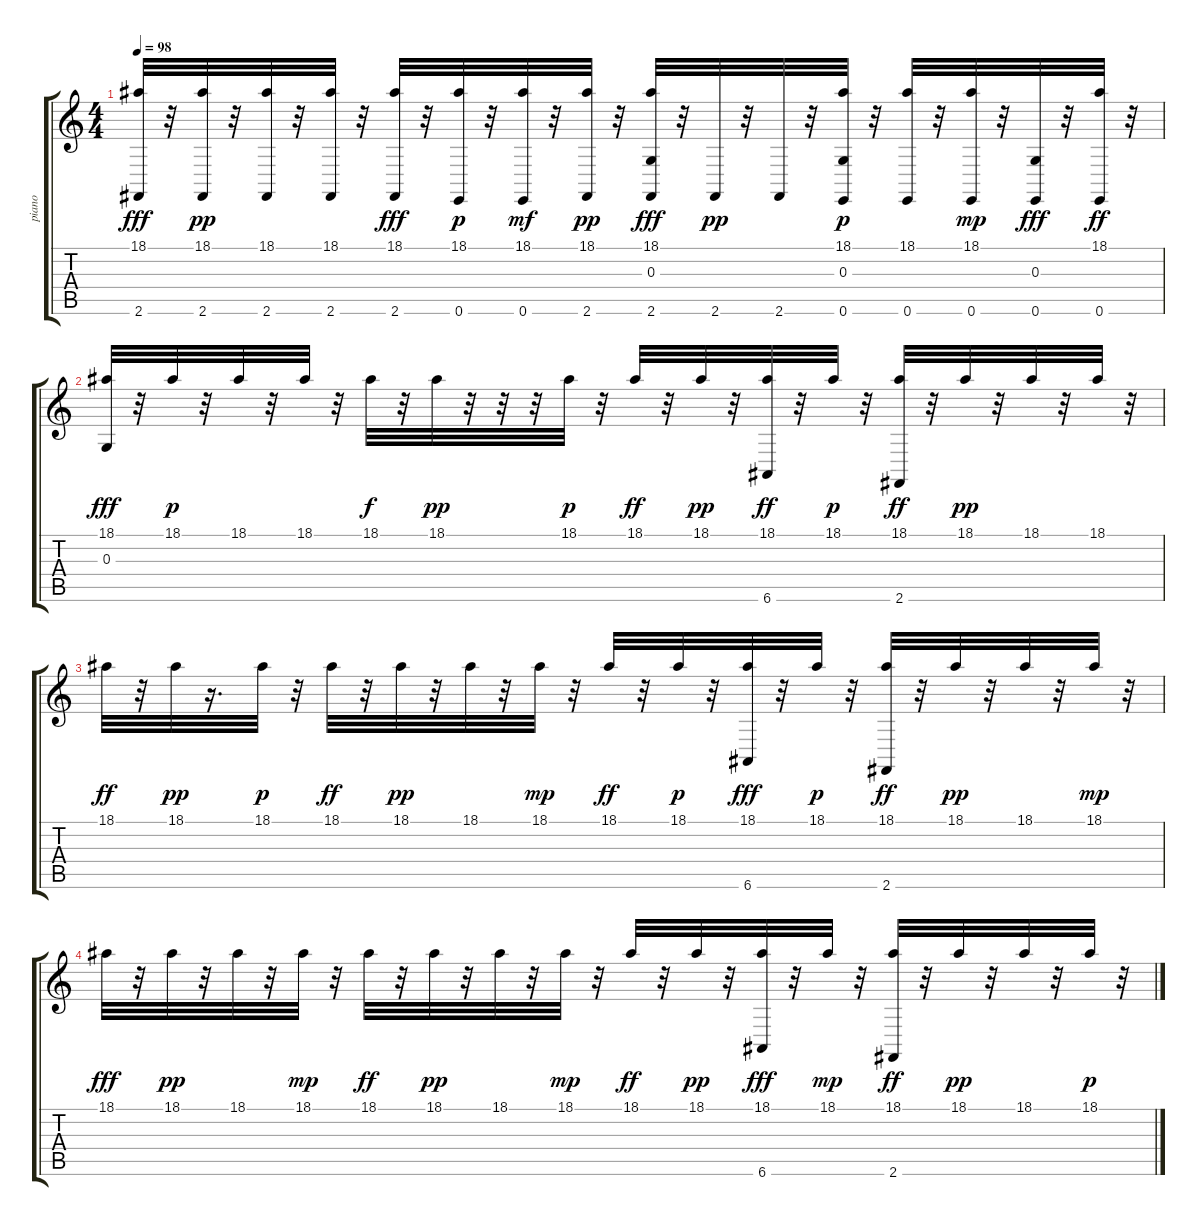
\track ("piano" "piano") {instrument acousticgrandpiano}
\staff {score tabs}
\tuning (E4 B3 G3 D3 A2 E2) {hide}
\ts (4 4)
\tempo 98
\clef g2
\ks c
(18.1 2.6).32{dy fff} r.32 (18.1 2.6).32{dy pp} r.32 (18.1 2.6).32 r.32 (18.1 2.6).32 r.32 (18.1 2.6).32{dy fff} r.32 (18.1 0.6).32{dy p} r.32 (18.1 0.6).32{dy mf} r.32 (18.1 2.6).32{dy pp} r.32 (18.1 0.3 2.6).32{dy fff} r.32 2.6.32{dy pp} r.32 2.6.32 r.32 (18.1 0.3 0.6).32{dy p} r.32 (18.1 0.6).32 r.32 (18.1 0.6).32{dy mp} r.32 (0.3 0.6).32{dy fff} r.32 (18.1 0.6).32{dy ff} r.32 |
(18.1 0.3).32{dy fff instrument acousticgrandpiano} r.32 18.1.32{dy p} r.32 18.1.32 r.32 18.1.32 r.32 18.1.32{dy f} r.32 18.1.32{dy pp} r.32 r.32 r.32 18.1.32{dy p} r.32 18.1.32{dy ff} r.32 18.1.32{dy pp} r.32 (18.1 6.6).32{dy ff} r.32 18.1.32{dy p} r.32 (18.1 2.6).32{dy ff} r.32 18.1.32{dy pp} r.32 18.1.32 r.32 18.1.32 r.32 |
18.1.32{dy ff} r.32 18.1.32{dy pp} r.16{d} 18.1.32{dy p} r.32 18.1.32{dy ff} r.32 18.1.32{dy pp} r.32 18.1.32 r.32 18.1.32{dy mp} r.32 18.1.32{dy ff} r.32 18.1.32{dy p} r.32 (18.1 6.6).32{dy fff} r.32 18.1.32{dy p} r.32 (18.1 2.6).32{dy ff} r.32 18.1.32{dy pp} r.32 18.1.32 r.32 18.1.32{dy mp} r.32 |
18.1.32{dy fff} r.32 18.1.32{dy pp} r.32 18.1.32 r.32 18.1.32{dy mp} r.32 18.1.32{dy ff} r.32 18.1.32{dy pp} r.32 18.1.32 r.32 18.1.32{dy mp} r.32 18.1.32{dy ff} r.32 18.1.32{dy pp} r.32 (18.1 6.6).32{dy fff} r.32 18.1.32{dy mp} r.32 (18.1 2.6).32{dy ff} r.32 18.1.32{dy pp} r.32 18.1.32 r.32 18.1.32{dy p} r.32
